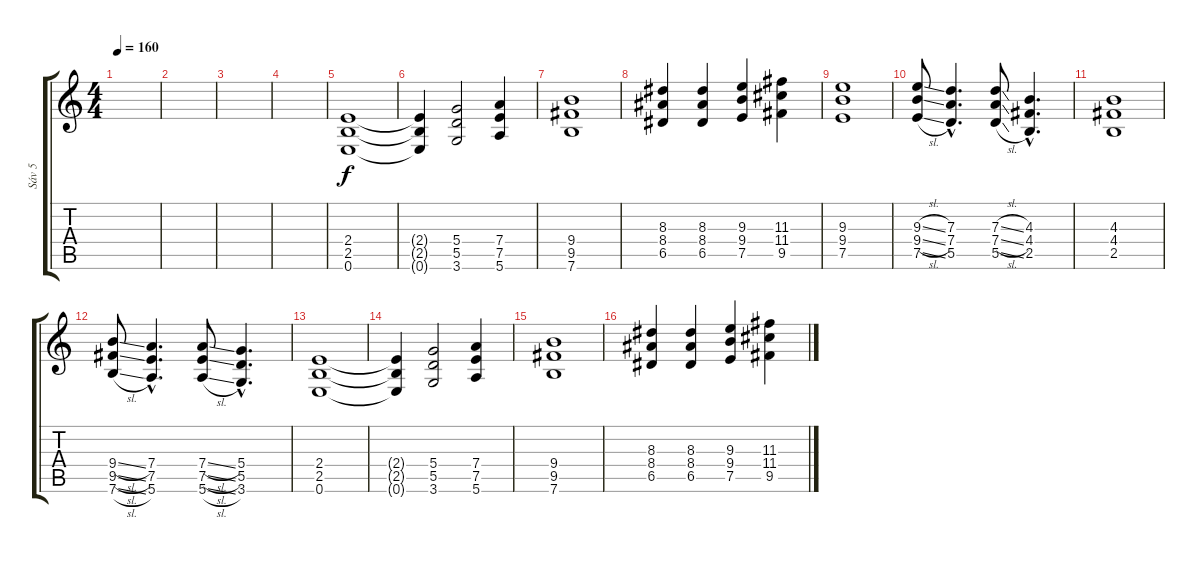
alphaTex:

\track ("Sáv 5" "Sáv 5") {instrument distortionguitar}
\staff {score tabs}
\tuning (E4 B3 G3 D3 A2 E2) {hide}
\ts (4 4)
\tempo 160
\clef g2
\ks c
|
|
|
|
(2.4 2.5 0.6).1 |
(2.4{t} 2.5{t} 0.6{t}).4 (5.4 5.5 3.6).2 (7.4 7.5 5.6).4 |
(9.4 9.5 7.6).1 |
(8.3 8.4 6.5).4 (8.3 8.4 6.5).4 (9.3 9.4 7.5).4 (11.3 11.4 9.5).4 |
(9.3 9.4 7.5).1 |
(9.3{sl} 9.4{sl} 7.5{sl}).8 (7.3{hac} 7.4{hac} 5.5{hac}).4{d} (7.3{sl} 7.4{sl} 5.5{sl}).8 (4.3{hac} 4.4{hac} 2.5{hac}).4{d} |
(4.3 4.4 2.5).1 |
(9.4{sl} 9.5{sl} 7.6{sl}).8 (7.4{hac} 7.5{hac} 5.6{hac}).4{d} (7.4{sl} 7.5{sl} 5.6{sl}).8 (5.4{hac} 5.5{hac} 3.6{hac}).4{d} |
(2.4 2.5 0.6).1 |
(2.4{t} 2.5{t} 0.6{t}).4 (5.4 5.5 3.6).2 (7.4 7.5 5.6).4 |
(9.4 9.5 7.6).1 |
(8.3 8.4 6.5).4 (8.3 8.4 6.5).4 (9.3 9.4 7.5).4 (11.3 11.4 9.5).4
